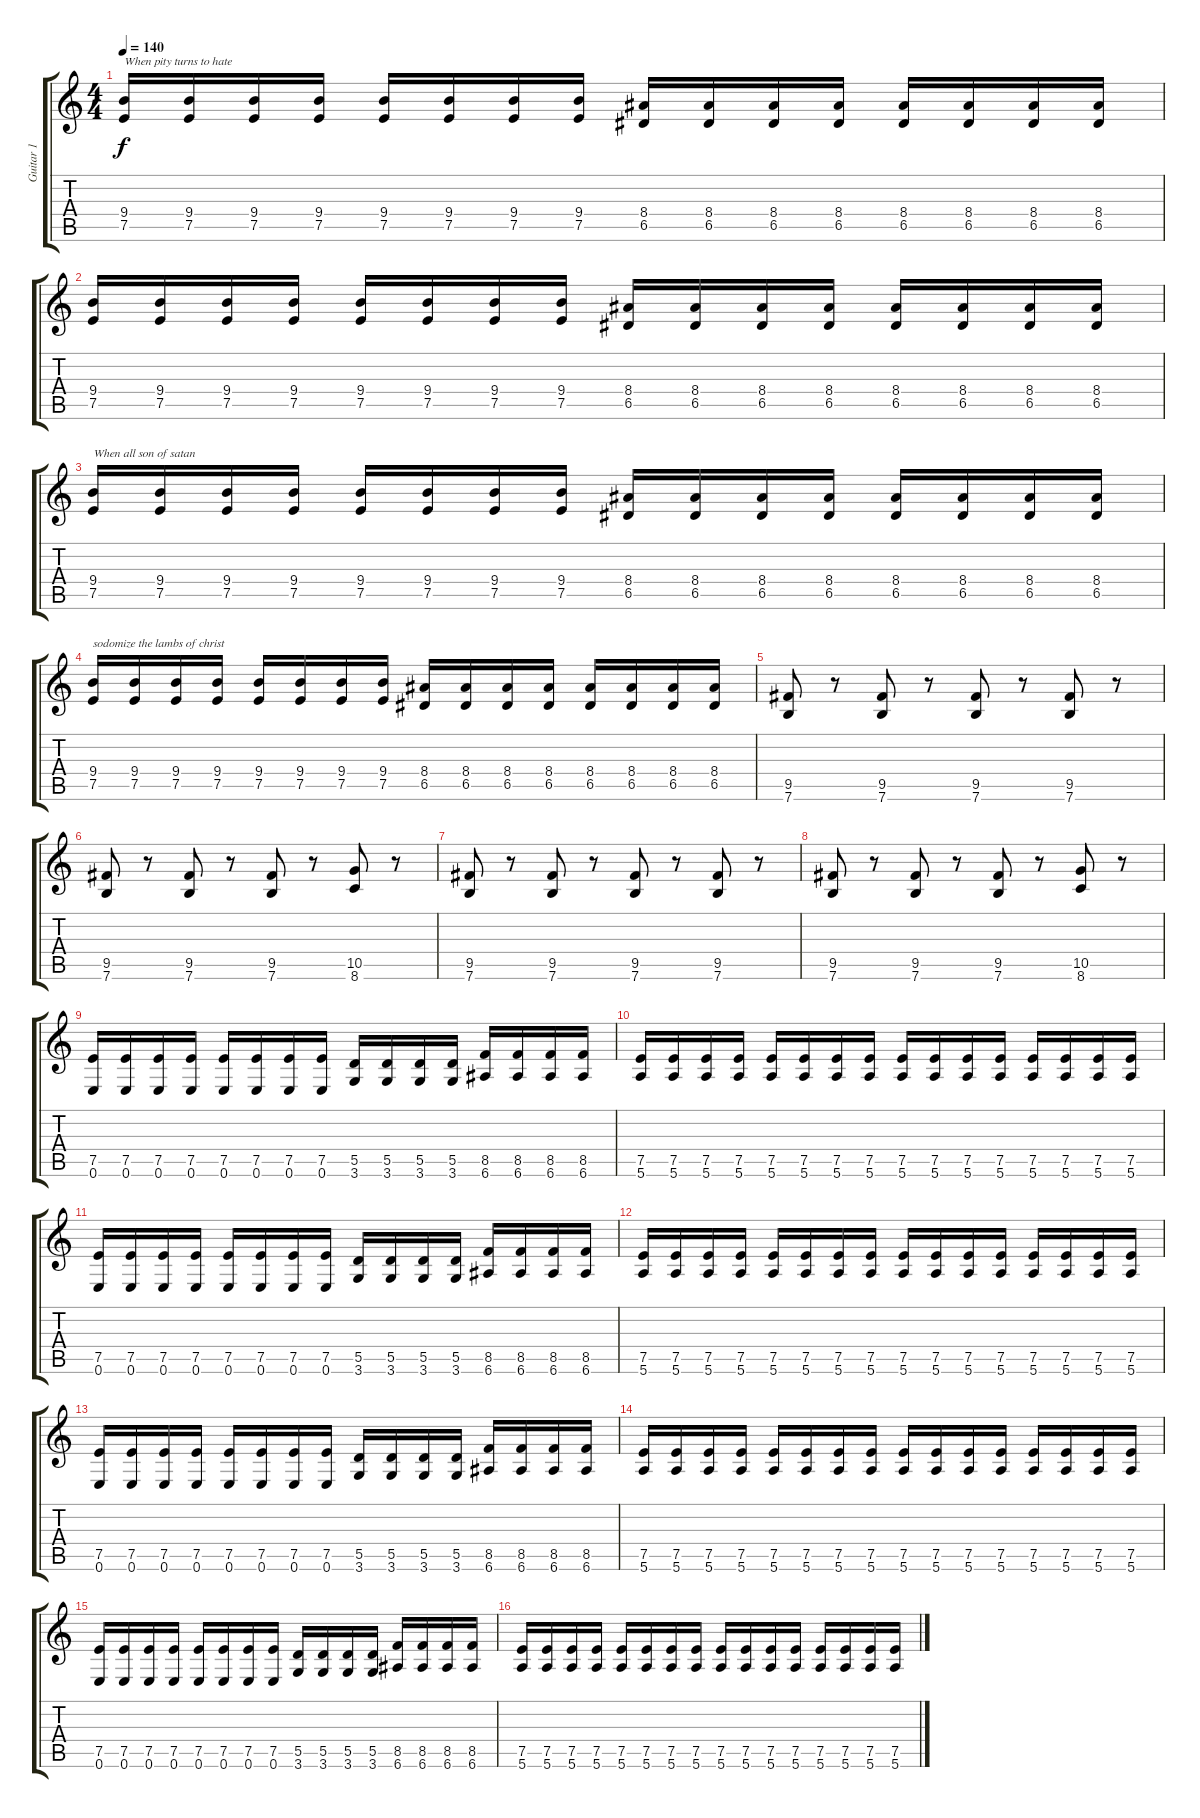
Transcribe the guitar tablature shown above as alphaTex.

\track ("Guitar 1" "Guitar 1") {instrument distortionguitar}
\staff {score tabs}
\tuning (E4 B3 G3 D3 A2 E2) {hide}
\ts (4 4)
\tempo 140
\clef g2
\ks c
(9.4 7.5).16{txt "When pity turns to hate" dy f} (9.4 7.5).16 (9.4 7.5).16 (9.4 7.5).16 (9.4 7.5).16 (9.4 7.5).16 (9.4 7.5).16 (9.4 7.5).16 (8.4 6.5).16 (8.4 6.5).16 (8.4 6.5).16 (8.4 6.5).16 (8.4 6.5).16 (8.4 6.5).16 (8.4 6.5).16 (8.4 6.5).16 |
(9.4 7.5).16 (9.4 7.5).16 (9.4 7.5).16 (9.4 7.5).16 (9.4 7.5).16 (9.4 7.5).16 (9.4 7.5).16 (9.4 7.5).16 (8.4 6.5).16 (8.4 6.5).16 (8.4 6.5).16 (8.4 6.5).16 (8.4 6.5).16 (8.4 6.5).16 (8.4 6.5).16 (8.4 6.5).16 |
(9.4 7.5).16{txt "When all son of satan"} (9.4 7.5).16 (9.4 7.5).16 (9.4 7.5).16 (9.4 7.5).16 (9.4 7.5).16 (9.4 7.5).16 (9.4 7.5).16 (8.4 6.5).16 (8.4 6.5).16 (8.4 6.5).16 (8.4 6.5).16 (8.4 6.5).16 (8.4 6.5).16 (8.4 6.5).16 (8.4 6.5).16 |
(9.4 7.5).16{txt "sodomize the lambs of christ"} (9.4 7.5).16 (9.4 7.5).16 (9.4 7.5).16 (9.4 7.5).16 (9.4 7.5).16 (9.4 7.5).16 (9.4 7.5).16 (8.4 6.5).16 (8.4 6.5).16 (8.4 6.5).16 (8.4 6.5).16 (8.4 6.5).16 (8.4 6.5).16 (8.4 6.5).16 (8.4 6.5).16 |
(9.5 7.6).8 r.8 (9.5 7.6).8 r.8 (9.5 7.6).8 r.8 (9.5 7.6).8 r.8 |
(9.5 7.6).8 r.8 (9.5 7.6).8 r.8 (9.5 7.6).8 r.8 (10.5 8.6).8 r.8 |
(9.5 7.6).8 r.8 (9.5 7.6).8 r.8 (9.5 7.6).8 r.8 (9.5 7.6).8 r.8 |
(9.5 7.6).8 r.8 (9.5 7.6).8 r.8 (9.5 7.6).8 r.8 (10.5 8.6).8 r.8 |
(7.5 0.6).16 (7.5 0.6).16 (7.5 0.6).16 (7.5 0.6).16 (7.5 0.6).16 (7.5 0.6).16 (7.5 0.6).16 (7.5 0.6).16 (5.5 3.6).16 (5.5 3.6).16 (5.5 3.6).16 (5.5 3.6).16 (8.5 6.6).16 (8.5 6.6).16 (8.5 6.6).16 (8.5 6.6).16 |
(7.5 5.6).16 (7.5 5.6).16 (7.5 5.6).16 (7.5 5.6).16 (7.5 5.6).16 (7.5 5.6).16 (7.5 5.6).16 (7.5 5.6).16 (7.5 5.6).16 (7.5 5.6).16 (7.5 5.6).16 (7.5 5.6).16 (7.5 5.6).16 (7.5 5.6).16 (7.5 5.6).16 (7.5 5.6).16 |
(7.5 0.6).16 (7.5 0.6).16 (7.5 0.6).16 (7.5 0.6).16 (7.5 0.6).16 (7.5 0.6).16 (7.5 0.6).16 (7.5 0.6).16 (5.5 3.6).16 (5.5 3.6).16 (5.5 3.6).16 (5.5 3.6).16 (8.5 6.6).16 (8.5 6.6).16 (8.5 6.6).16 (8.5 6.6).16 |
(7.5 5.6).16 (7.5 5.6).16 (7.5 5.6).16 (7.5 5.6).16 (7.5 5.6).16 (7.5 5.6).16 (7.5 5.6).16 (7.5 5.6).16 (7.5 5.6).16 (7.5 5.6).16 (7.5 5.6).16 (7.5 5.6).16 (7.5 5.6).16 (7.5 5.6).16 (7.5 5.6).16 (7.5 5.6).16 |
(7.5 0.6).16 (7.5 0.6).16 (7.5 0.6).16 (7.5 0.6).16 (7.5 0.6).16 (7.5 0.6).16 (7.5 0.6).16 (7.5 0.6).16 (5.5 3.6).16 (5.5 3.6).16 (5.5 3.6).16 (5.5 3.6).16 (8.5 6.6).16 (8.5 6.6).16 (8.5 6.6).16 (8.5 6.6).16 |
(7.5 5.6).16 (7.5 5.6).16 (7.5 5.6).16 (7.5 5.6).16 (7.5 5.6).16 (7.5 5.6).16 (7.5 5.6).16 (7.5 5.6).16 (7.5 5.6).16 (7.5 5.6).16 (7.5 5.6).16 (7.5 5.6).16 (7.5 5.6).16 (7.5 5.6).16 (7.5 5.6).16 (7.5 5.6).16 |
(7.5 0.6).16 (7.5 0.6).16 (7.5 0.6).16 (7.5 0.6).16 (7.5 0.6).16 (7.5 0.6).16 (7.5 0.6).16 (7.5 0.6).16 (5.5 3.6).16 (5.5 3.6).16 (5.5 3.6).16 (5.5 3.6).16 (8.5 6.6).16 (8.5 6.6).16 (8.5 6.6).16 (8.5 6.6).16 |
(7.5 5.6).16 (7.5 5.6).16 (7.5 5.6).16 (7.5 5.6).16 (7.5 5.6).16 (7.5 5.6).16 (7.5 5.6).16 (7.5 5.6).16 (7.5 5.6).16 (7.5 5.6).16 (7.5 5.6).16 (7.5 5.6).16 (7.5 5.6).16 (7.5 5.6).16 (7.5 5.6).16 (7.5 5.6).16
